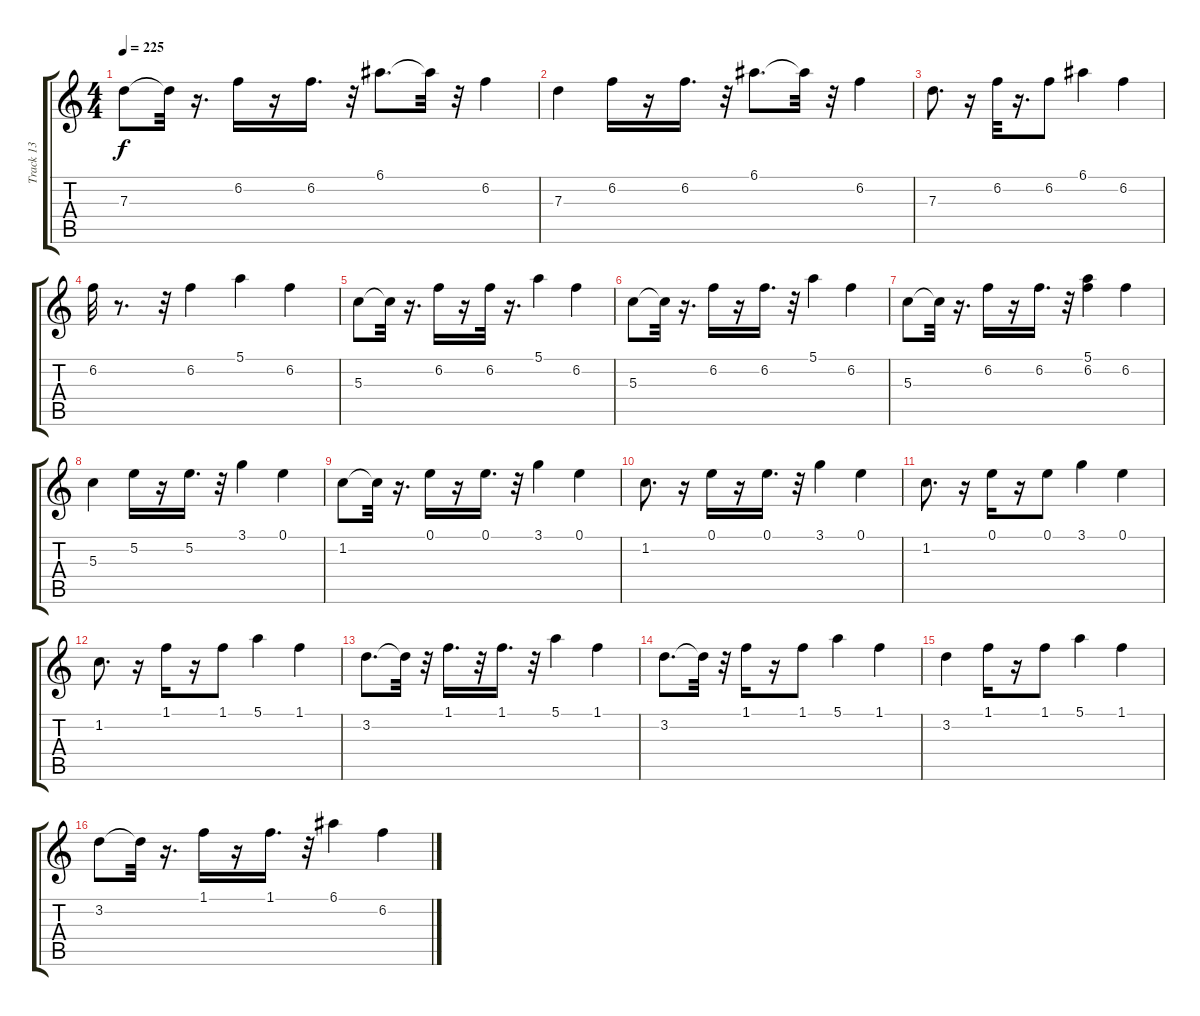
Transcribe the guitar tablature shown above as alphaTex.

\track ("Track 13" "Track 13") {instrument overdrivenguitar}
\staff {score tabs}
\tuning (E4 B3 G3 D3 A2 E2) {hide}
\ts (4 4)
\tempo 225
\clef g2
\ks c
7.3.8{dy f} 7.3{t}.32 r.16{d} 6.2.16 r.16 6.2.16{d} r.32 6.1.8{d} 6.1{t}.32 r.32 6.2.4 |
7.3.4 6.2.16 r.16 6.2.16{d} r.32 6.1.8{d} 6.1{t}.32 r.32 6.2.4 |
7.3.8{d} r.16 6.2.32 r.16{d} 6.2.8 6.1.4 6.2.4 |
6.2.32 r.8{d} r.32 6.2.4 5.1.4 6.2.4 |
5.3.8 5.3{t}.32 r.16{d} 6.2.16 r.16 6.2.32 r.16{d} 5.1.4 6.2.4 |
5.3.8 5.3{t}.32 r.16{d} 6.2.16 r.16 6.2.16{d} r.32 5.1.4 6.2.4 |
5.3.8 5.3{t}.32 r.16{d} 6.2.16 r.16 6.2.16{d} r.32 (5.1 6.2).4 6.2.4 |
5.3.4 5.2.16 r.16 5.2.16{d} r.32 3.1.4 0.1.4 |
1.2.8 1.2{t}.32 r.16{d} 0.1.16 r.16 0.1.16{d} r.32 3.1.4 0.1.4 |
1.2.8{d} r.16 0.1.16 r.16 0.1.16{d} r.32 3.1.4 0.1.4 |
1.2.8{d} r.16 0.1.16 r.16 0.1.8 3.1.4 0.1.4 |
1.2.8{d} r.16 1.1.16 r.16 1.1.8 5.1.4 1.1.4 |
3.2.8{d} 3.2{t}.32 r.32 1.1.16{d} r.32 1.1.16{d} r.32 5.1.4 1.1.4 |
3.2.8{d} 3.2{t}.32 r.32 1.1.16 r.16 1.1.8 5.1.4 1.1.4 |
3.2.4 1.1.16 r.16 1.1.8 5.1.4 1.1.4 |
3.2.8 3.2{t}.32 r.16{d} 1.1.16 r.16 1.1.16{d} r.32 6.1.4 6.2.4
